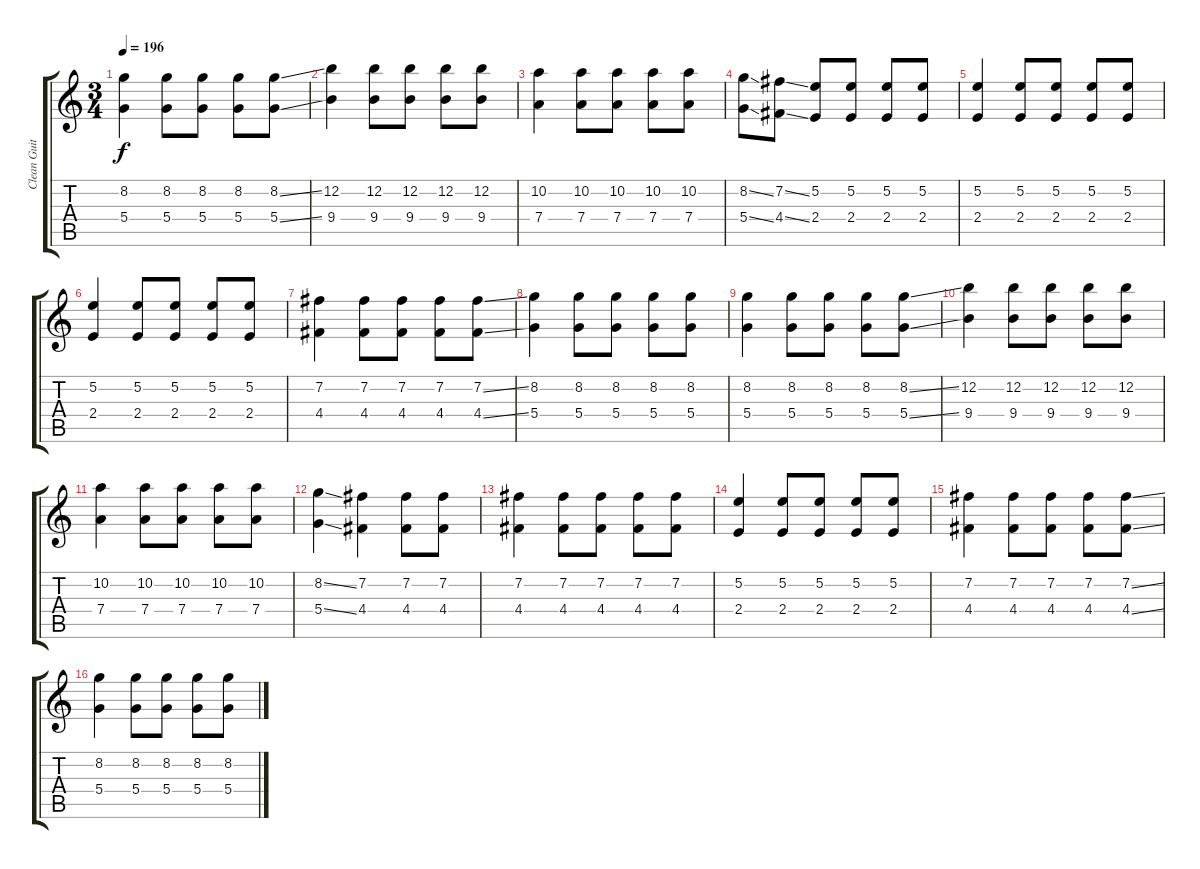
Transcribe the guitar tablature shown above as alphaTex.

\track ("Clean Guitar" "Clean Guit") {instrument acousticguitarsteel}
\staff {score tabs}
\tuning (E4 B3 G3 D3 A2 E2) {hide}
\ts (3 4)
\tempo 196
\clef g2
\ks c
(8.2 5.4).4{dy f} (8.2 5.4).8 (8.2 5.4).8 (8.2 5.4).8 (8.2{ss} 5.4{ss}).8 |
(12.2 9.4).4 (12.2 9.4).8 (12.2 9.4).8 (12.2 9.4).8 (12.2 9.4).8 |
(10.2 7.4).4 (10.2 7.4).8 (10.2 7.4).8 (10.2 7.4).8 (10.2 7.4).8 |
(8.2{ss} 5.4{ss}).8{instrument overdrivenguitar} (7.2{ss} 4.4{ss}).8 (5.2 2.4).8 (5.2 2.4).8 (5.2 2.4).8 (5.2 2.4).8 |
(5.2 2.4).4 (5.2 2.4).8 (5.2 2.4).8 (5.2 2.4).8 (5.2 2.4).8 |
(5.2 2.4).4{volume 15 instrument overdrivenguitar} (5.2 2.4).8 (5.2 2.4).8 (5.2 2.4).8 (5.2 2.4).8 |
(7.2 4.4).4 (7.2 4.4).8 (7.2 4.4).8 (7.2 4.4).8 (7.2{ss} 4.4{ss}).8 |
(8.2 5.4).4{instrument overdrivenguitar} (8.2 5.4).8 (8.2 5.4).8 (8.2 5.4).8 (8.2 5.4).8 |
(8.2 5.4).4 (8.2 5.4).8 (8.2 5.4).8 (8.2 5.4).8 (8.2{ss} 5.4{ss}).8 |
(12.2 9.4).4 (12.2 9.4).8 (12.2 9.4).8 (12.2 9.4).8 (12.2 9.4).8 |
(10.2 7.4).4 (10.2 7.4).8 (10.2 7.4).8 (10.2 7.4).8 (10.2 7.4).8 |
(8.2{ss} 5.4{ss}).4{instrument overdrivenguitar} (7.2 4.4).4 (7.2 4.4).8 (7.2 4.4).8 |
(7.2 4.4).4 (7.2 4.4).8 (7.2 4.4).8 (7.2 4.4).8 (7.2 4.4).8 |
(5.2 2.4).4{volume 13 instrument overdrivenguitar} (5.2 2.4).8 (5.2 2.4).8 (5.2 2.4).8 (5.2 2.4).8 |
(7.2 4.4).4 (7.2 4.4).8 (7.2 4.4).8 (7.2 4.4).8 (7.2{ss} 4.4{ss}).8 |
(8.2 5.4).4{instrument overdrivenguitar} (8.2 5.4).8 (8.2 5.4).8 (8.2 5.4).8 (8.2 5.4).8
